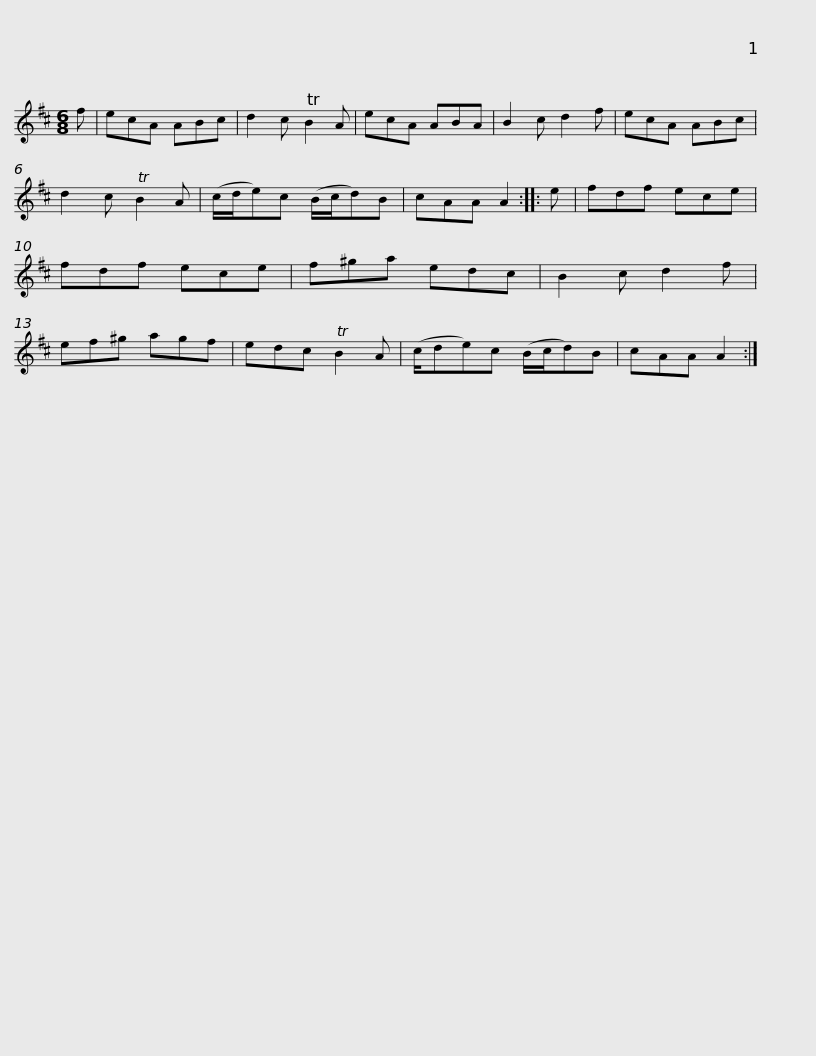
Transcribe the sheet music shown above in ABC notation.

X:1
L:1/8
M:6/8
I:linebreak $
K:D
V:1 treble
V:1
 f | ecA ABc | d2 c TB2 A | ecA ABA | B2 c d2 f | %5
 ecA ABc | d2 c TB2 A | (c/d/e)c (B/c/d)B |$ cAA A2 :: e | %10
 fdf ece | fdf ece | f^ga edc | B2 c d2 f | ef^g agf | %15
 edc TB2 A |$ (c/de)c (B/c/d)B | cAA A2 :| %18
